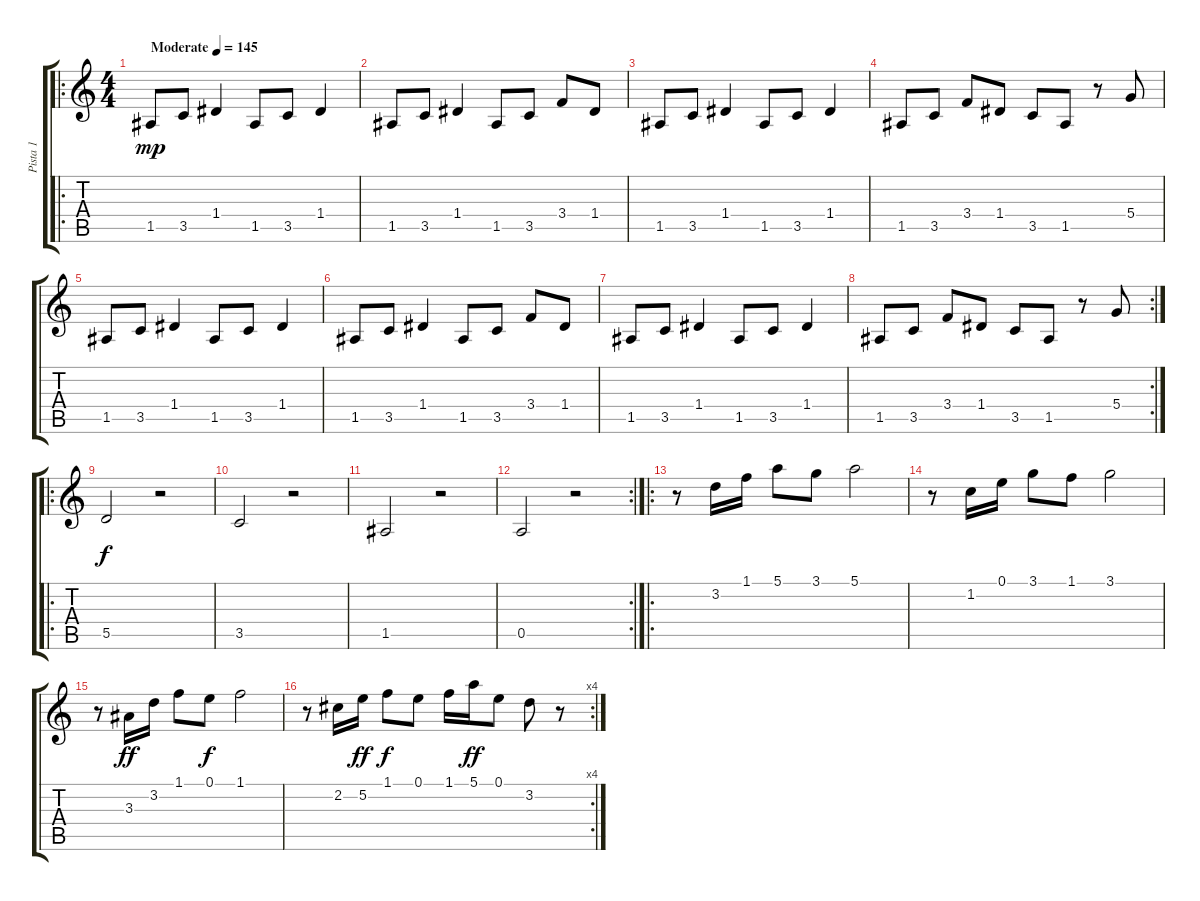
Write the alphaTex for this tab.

\track ("Pista 1" "Pista 1") {instrument overdrivenguitar}
\staff {score tabs}
\tuning (E4 B3 G3 D3 A2 E2) {hide}
\ro
\ts (4 4)
\tempo (145 "Moderate")
\clef g2
\ks c
1.5.8{dy mp instrument overdrivenguitar} 3.5.8 1.4.4 1.5.8 3.5.8 1.4.4 |
1.5.8 3.5.8 1.4.4 1.5.8 3.5.8 3.4.8 1.4.8 |
1.5.8 3.5.8 1.4.4 1.5.8 3.5.8 1.4.4 |
1.5.8 3.5.8 3.4.8 1.4.8 3.5.8 1.5.8 r.8 5.4.8 |
1.5.8 3.5.8 1.4.4 1.5.8 3.5.8 1.4.4 |
1.5.8 3.5.8 1.4.4 1.5.8 3.5.8 3.4.8 1.4.8 |
1.5.8 3.5.8 1.4.4 1.5.8 3.5.8 1.4.4 |
\rc 2
1.5.8 3.5.8 3.4.8 1.4.8 3.5.8 1.5.8 r.8 5.4.8 |
\ro
5.5.2{dy f} r.2 |
3.5.2 r.2 |
1.5.2 r.2 |
\rc 2
0.5.2 r.2 |
\ro
r.8 3.2.16 1.1.16 5.1.8 3.1.8 5.1.2 |
r.8 1.2.16 0.1.16 3.1.8 1.1.8 3.1.2 |
r.8 3.3.16{dy ff} 3.2.16 1.1.8 0.1.8{dy f} 1.1.2 |
\rc 4
r.8 2.2.16 5.2.16{dy ff} 1.1.8{dy f} 0.1.8 1.1.16 5.1.16{dy ff} 0.1.8 3.2.8 r.8
